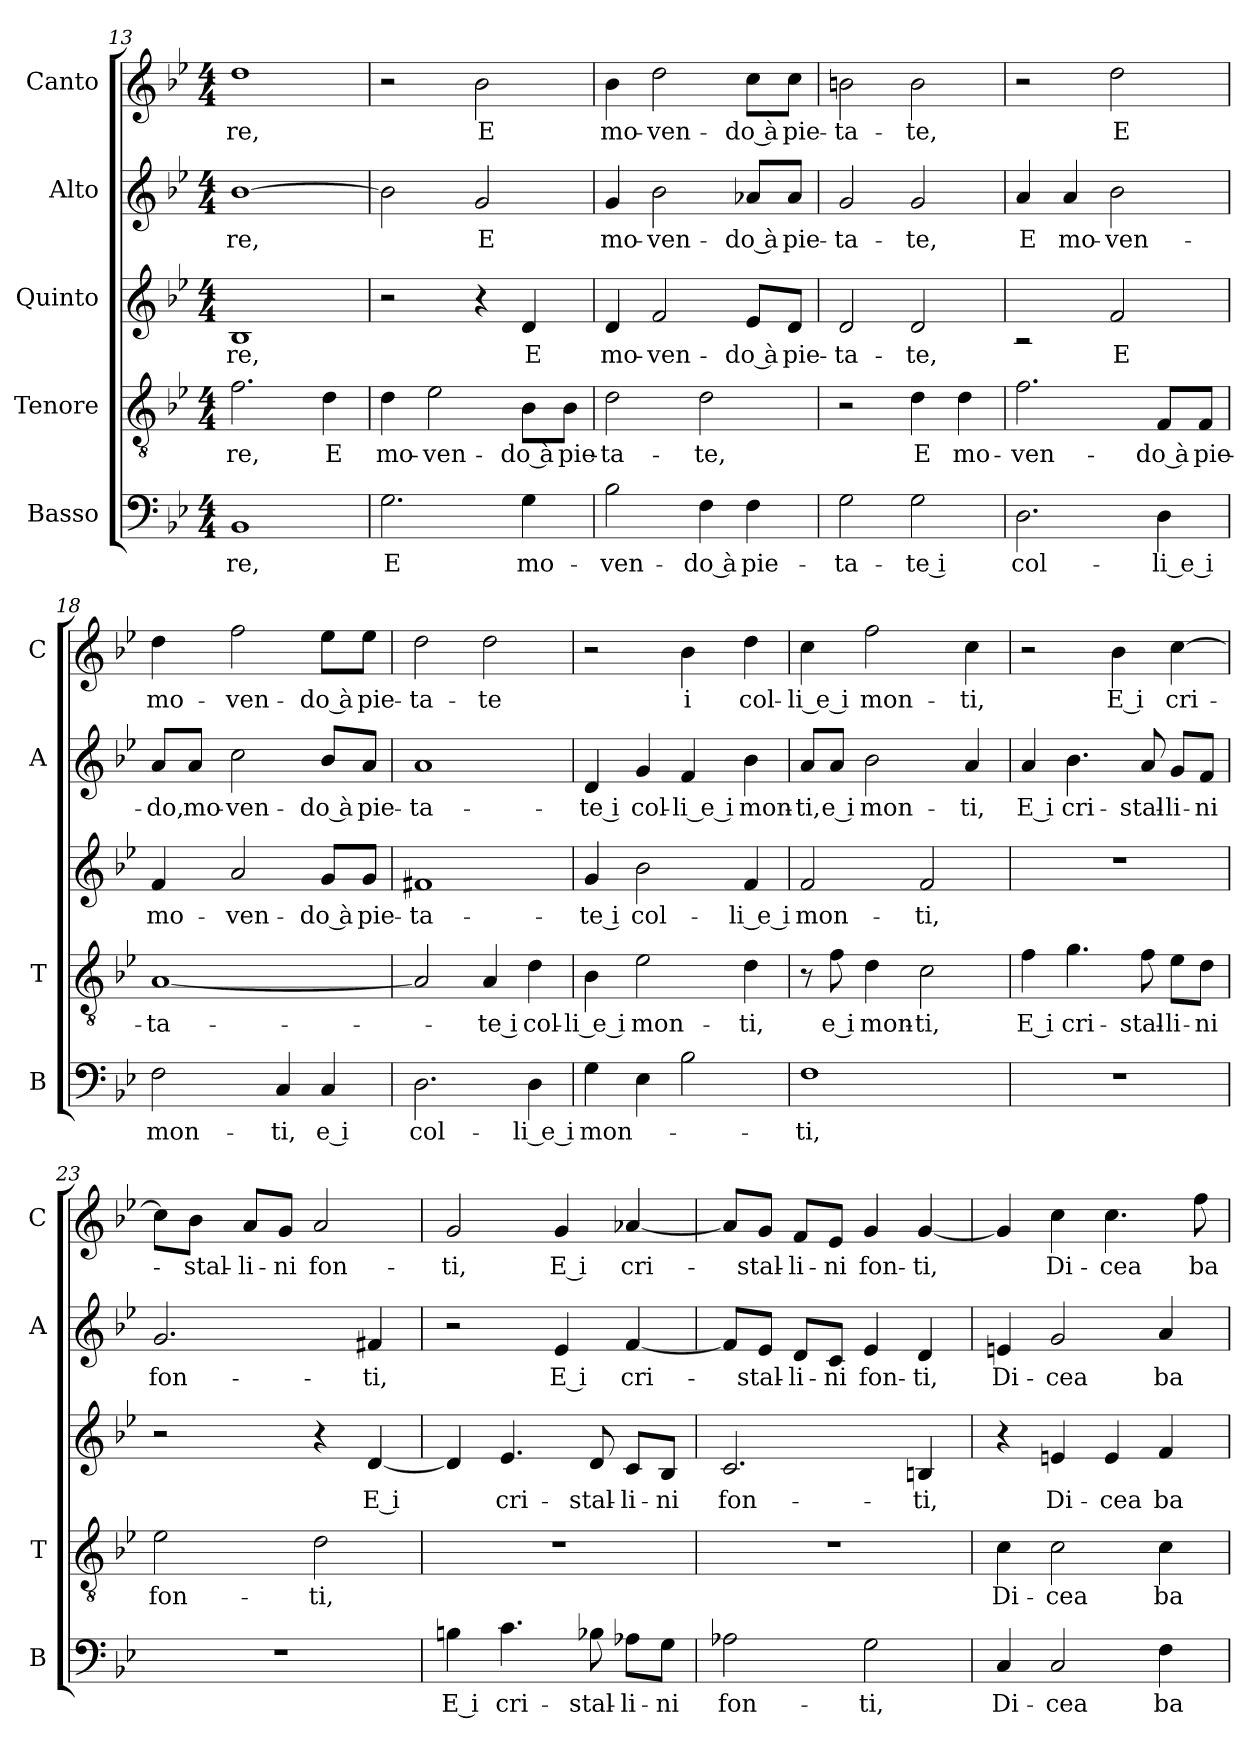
**kern	**text	**kern	**text	**kern	**text	**kern	**text	**kern	**text
*part5	*part5	*part4	*part4	*part3	*part3	*part2	*part2	*part1	*part1
*staff5	*staff5	*staff4	*staff4	*staff3	*staff3	*staff2	*staff2	*staff1	*staff1
*I"Basso	*	*I"Tenore	*	*I"Quinto	*	*I"Alto	*	*I"Canto	*
*I'B	*	*I'T	*	*	*	*I'A	*	*I'C	*
*clefF4	*	*clefGv2	*	*clefG2	*	*clefG2	*	*clefG2	*
*k[b-e-]	*	*k[b-e-]	*	*k[b-e-]	*	*k[b-e-]	*	*k[b-e-]	*
*B-:	*	*B-:	*	*B-:	*	*B-:	*	*B-:	*
*M4/4	*	*M4/4	*	*M4/4	*	*M4/4	*	*M4/4	*
=13	=13	=13	=13	=13	=13	=13	=13	=13	=13
!	!LO:LY:b	!	!LO:LY:b	!	!LO:LY:b	!	!LO:LY:b	!	!LO:LY:b
1BB-	-re,	2.f\	-re,	1B-	-re,	[1b-	-re,	1dd	-re,
!	!	!	!LO:LY:b	!	!	!	!	!	!
.	.	4d\	E	.	.	.	.	.	.
=14	=14	=14	=14	=14	=14	=14	=14	=14	=14
!	!LO:LY:b	!	!LO:LY:b	!	!	!	!	!	!
2.G\	E	4d\	mo-	2r	.	2b-\]	.	2r	.
!	!	!	!LO:LY:b	!	!	!	!	!	!
.	.	2e-\	-ven-	.	.	.	.	.	.
!	!	!	!	!	!	!	!LO:LY:b	!	!LO:LY:b
.	.	.	.	4r	.	2g/	E	2b-\	E
!	!LO:LY:b	!	!LO:LY:b	!	!LO:LY:b	!	!	!	!
4G\	mo-	8B-\L	-do à	4d/	E	.	.	.	.
!	!	!	!LO:LY:b	!	!	!	!	!	!
.	.	8B-\J	pie-	.	.	.	.	.	.
!!LO:LB:g=z
=15	=15	=15	=15	=15	=15	=15	=15	=15	=15
!	!LO:LY:b	!	!LO:LY:b	!	!LO:LY:b	!	!LO:LY:b	!	!LO:LY:b
2B-\	-ven-	2d\	-ta-	4d/	mo-	4g/	mo-	4b-\	mo-
!	!	!	!	!	!LO:LY:b	!	!LO:LY:b	!	!LO:LY:b
.	.	.	.	2f/	-ven-	2b-\	-ven-	2dd\	-ven-
!	!LO:LY:b	!	!LO:LY:b	!	!	!	!	!	!
4F\	-do à	2d\	-te,	.	.	.	.	.	.
!	!LO:LY:b	!	!	!	!LO:LY:b	!	!LO:LY:b	!	!LO:LY:b
4F\	pie-	.	.	8e-/L	-do à	8a-X/L	-do à	8cc\L	-do à
!	!	!	!	!	!LO:LY:b	!	!LO:LY:b	!	!LO:LY:b
.	.	.	.	8d/J	pie-	8a-/J	pie-	8cc\J	pie-
=16	=16	=16	=16	=16	=16	=16	=16	=16	=16
!	!LO:LY:b	!	!	!	!LO:LY:b	!	!LO:LY:b	!	!LO:LY:b
2G\	-ta-	2r	.	2d/	-ta-	2g/	-ta-	2bn\	-ta-
!	!LO:LY:b	!	!LO:LY:b	!	!LO:LY:b	!	!LO:LY:b	!	!LO:LY:b
2G\	-te i	4d\	E	2d/	-te,	2g/	-te,	2b\	-te,
!	!	!	!LO:LY:b	!	!	!	!	!	!
.	.	4d\	mo-	.	.	.	.	.	.
=17	=17	=17	=17	=17	=17	=17	=17	=17	=17
!	!LO:LY:b	!	!LO:LY:b	!	!	!	!LO:LY:b	!	!
2.D\	col-	2.f\	-ven-	2rB	.	4a/	E	2r	.
!	!	!	!	!	!	!	!LO:LY:b	!	!
.	.	.	.	.	.	4a/	mo-	.	.
!	!	!	!	!	!LO:LY:b	!	!LO:LY:b	!	!LO:LY:b
.	.	.	.	2f/	E	2b-\	-ven-	2dd\	E
!	!LO:LY:b	!	!LO:LY:b	!	!	!	!	!	!
4D\	-li e i	8F/L	-do à	.	.	.	.	.	.
!	!	!	!LO:LY:b	!	!	!	!	!	!
.	.	8F/J	pie-	.	.	.	.	.	.
=18	=18	=18	=18	=18	=18	=18	=18	=18	=18
!	!LO:LY:b	!	!LO:LY:b	!	!LO:LY:b	!	!LO:LY:b	!	!LO:LY:b
2F\	mon-	[1A	-ta-	4f/	mo-	8a/L	-do,	4dd\	mo-
!	!	!	!	!	!	!	!LO:LY:b	!	!
.	.	.	.	.	.	8a/J	mo-	.	.
!	!	!	!	!	!LO:LY:b	!	!LO:LY:b	!	!LO:LY:b
.	.	.	.	2a/	-ven-	2cc\	-ven-	2ff\	-ven-
!	!LO:LY:b	!	!	!	!	!	!	!	!
4C/	-ti,	.	.	.	.	.	.	.	.
!	!LO:LY:b	!	!	!	!LO:LY:b	!	!LO:LY:b	!	!LO:LY:b
4C/	e i	.	.	8g/L	-do à	8b-/L	-do à	8ee-\L	-do à
!	!	!	!	!	!LO:LY:b	!	!LO:LY:b	!	!LO:LY:b
.	.	.	.	8g/J	pie-	8a/J	pie-	8ee-\J	pie-
=19	=19	=19	=19	=19	=19	=19	=19	=19	=19
!	!LO:LY:b	!	!	!	!LO:LY:b	!	!LO:LY:b	!	!LO:LY:b
2.D\	col-	2A/]	.	1f#X	-ta-	1a	-ta-	2dd\	-ta-
!	!	!	!LO:LY:b	!	!	!	!	!	!LO:LY:b
.	.	4A/	-te i	.	.	.	.	2dd\	-te
!	!LO:LY:b	!	!LO:LY:b	!	!	!	!	!	!
4D\	-li e i	4d\	col-	.	.	.	.	.	.
=20	=20	=20	=20	=20	=20	=20	=20	=20	=20
!	!LO:LY:b	!	!LO:LY:b	!	!LO:LY:b	!	!LO:LY:b	!	!
4G\	mon-	4B-\	-li e i	4g/	-te i	4d/	-te i	2r	.
!	!	!	!LO:LY:b	!	!LO:LY:b	!	!LO:LY:b	!	!
4E-\	.	2e-\	mon-	2b-\	col-	4g/	col-	.	.
!	!	!	!	!	!	!	!LO:LY:b	!	!LO:LY:b
2B-\	.	.	.	.	.	4f/	-li e i	4b-\	i
!	!	!	!LO:LY:b	!	!LO:LY:b	!	!LO:LY:b	!	!LO:LY:b
.	.	4d\	-ti,	4f/	-li e i	4b-\	mon-	4dd\	col-
!!LO:LB:g=z
=21	=21	=21	=21	=21	=21	=21	=21	=21	=21
!	!LO:LY:b	!	!	!	!LO:LY:b	!	!LO:LY:b	!	!LO:LY:b
1F	-ti,	8r	.	2f/	mon-	8a/L	-ti,	4cc\	-li e i
!	!	!	!LO:LY:b	!	!	!	!LO:LY:b	!	!
.	.	8f\	e i	.	.	8a/J	e i	.	.
!	!	!	!LO:LY:b	!	!	!	!LO:LY:b	!	!LO:LY:b
.	.	4d\	mon-	.	.	2b-\	mon-	2ff\	mon-
!	!	!	!LO:LY:b	!	!LO:LY:b	!	!	!	!
.	.	2c\	-ti,	2f/	-ti,	.	.	.	.
!	!	!	!	!	!	!	!LO:LY:b	!	!LO:LY:b
.	.	.	.	.	.	4a/	-ti,	4cc\	-ti,
=22	=22	=22	=22	=22	=22	=22	=22	=22	=22
!	!	!	!LO:LY:b	!	!	!	!LO:LY:b	!	!
1r	.	4f\	E i	1r	.	4a/	E i	2r	.
!	!	!	!LO:LY:b	!	!	!	!LO:LY:b	!	!
.	.	4.g\	cri-	.	.	4.b-\	cri-	.	.
!	!	!	!	!	!	!	!	!	!LO:LY:b
.	.	.	.	.	.	.	.	4b-\	E i
!	!	!	!LO:LY:b	!	!	!	!LO:LY:b	!	!
.	.	8f\	-stal-	.	.	8a/	-stal-	.	.
!	!	!	!LO:LY:b	!	!	!	!LO:LY:b	!	!LO:LY:b
.	.	8e-\L	-li-	.	.	8g/L	-li-	[4cc\	cri-
!	!	!	!LO:LY:b	!	!	!	!LO:LY:b	!	!
.	.	8d\J	-ni	.	.	8f/J	-ni	.	.
=23	=23	=23	=23	=23	=23	=23	=23	=23	=23
!	!	!	!LO:LY:b	!	!	!	!LO:LY:b	!	!
1r	.	2e-\	fon-	2r	.	2.g/	fon-	8cc\L]	.
!	!	!	!	!	!	!	!	!	!LO:LY:b
.	.	.	.	.	.	.	.	8b-\J	-stal-
!	!	!	!	!	!	!	!	!	!LO:LY:b
.	.	.	.	.	.	.	.	8a/L	-li-
!	!	!	!	!	!	!	!	!	!LO:LY:b
.	.	.	.	.	.	.	.	8g/J	-ni
!	!	!	!LO:LY:b	!	!	!	!	!	!LO:LY:b
.	.	2d\	-ti,	4r	.	.	.	2a/	fon-
!	!	!	!	!	!LO:LY:b	!	!LO:LY:b	!	!
.	.	.	.	[4d/	E i	4f#X/	-ti,	.	.
=24	=24	=24	=24	=24	=24	=24	=24	=24	=24
!	!LO:LY:b	!	!	!	!	!	!	!	!LO:LY:b
4Bn\	E i	1r	.	4d/]	.	2r	.	2g/	-ti,
!	!LO:LY:b	!	!	!	!LO:LY:b	!	!	!	!
4.c\	cri-	.	.	4.e-/	cri-	.	.	.	.
!	!	!	!	!	!	!	!LO:LY:b	!	!LO:LY:b
.	.	.	.	.	.	4e-/	E i	4g/	E i
!	!LO:LY:b	!	!	!	!LO:LY:b	!	!	!	!
8B-X\	-stal-	.	.	8d/	-stal-	.	.	.	.
!	!LO:LY:b	!	!	!	!LO:LY:b	!	!LO:LY:b	!	!LO:LY:b
8A-X\L	-li-	.	.	8c/L	-li-	[4f/	cri-	[4a-X/	cri-
!	!LO:LY:b	!	!	!	!LO:LY:b	!	!	!	!
8G\J	-ni	.	.	8B-/J	-ni	.	.	.	.
=25	=25	=25	=25	=25	=25	=25	=25	=25	=25
!	!LO:LY:b	!	!	!	!LO:LY:b	!	!	!	!
2A-X\	fon-	1r	.	2.c/	fon-	8f/L]	.	8a-/L]	.
!	!	!	!	!	!	!	!LO:LY:b	!	!LO:LY:b
.	.	.	.	.	.	8e-/J	-stal-	8g/J	-stal-
!	!	!	!	!	!	!	!LO:LY:b	!	!LO:LY:b
.	.	.	.	.	.	8d/L	-li-	8f/L	-li-
!	!	!	!	!	!	!	!LO:LY:b	!	!LO:LY:b
.	.	.	.	.	.	8c/J	-ni	8e-/J	-ni
!	!LO:LY:b	!	!	!	!	!	!LO:LY:b	!	!LO:LY:b
2G\	-ti,	.	.	.	.	4e-/	fon-	4g/	fon-
!	!	!	!	!	!LO:LY:b	!	!LO:LY:b	!	!LO:LY:b
.	.	.	.	4Bn/	-ti,	4d/	-ti,	[4g/	-ti,
=26	=26	=26	=26	=26	=26	=26	=26	=26	=26
!	!LO:LY:b	!	!LO:LY:b	!	!	!	!LO:LY:b	!	!
4C/	Di-	4c\	Di-	4r	.	4en/	Di-	4g/]	.
!	!LO:LY:b	!	!LO:LY:b	!	!LO:LY:b	!	!LO:LY:b	!	!LO:LY:b
2C/	-cea	2c\	-cea	4en/	Di-	2g/	-cea	4cc\	Di-
!	!	!	!	!	!LO:LY:b	!	!	!	!LO:LY:b
.	.	.	.	4e/	-cea	.	.	4.cc\	-cea
!	!LO:LY:b	!	!LO:LY:b	!	!LO:LY:b	!	!LO:LY:b	!	!
4F\	ba-	4c\	ba-	4f/	ba-	4a/	ba-	.	.
!	!	!	!	!	!	!	!	!	!LO:LY:b
.	.	.	.	.	.	.	.	8ff\	ba-
=	=	=	=	=	=	=	=	=	=
*-	*-	*-	*-	*-	*-	*-	*-	*-	*-
